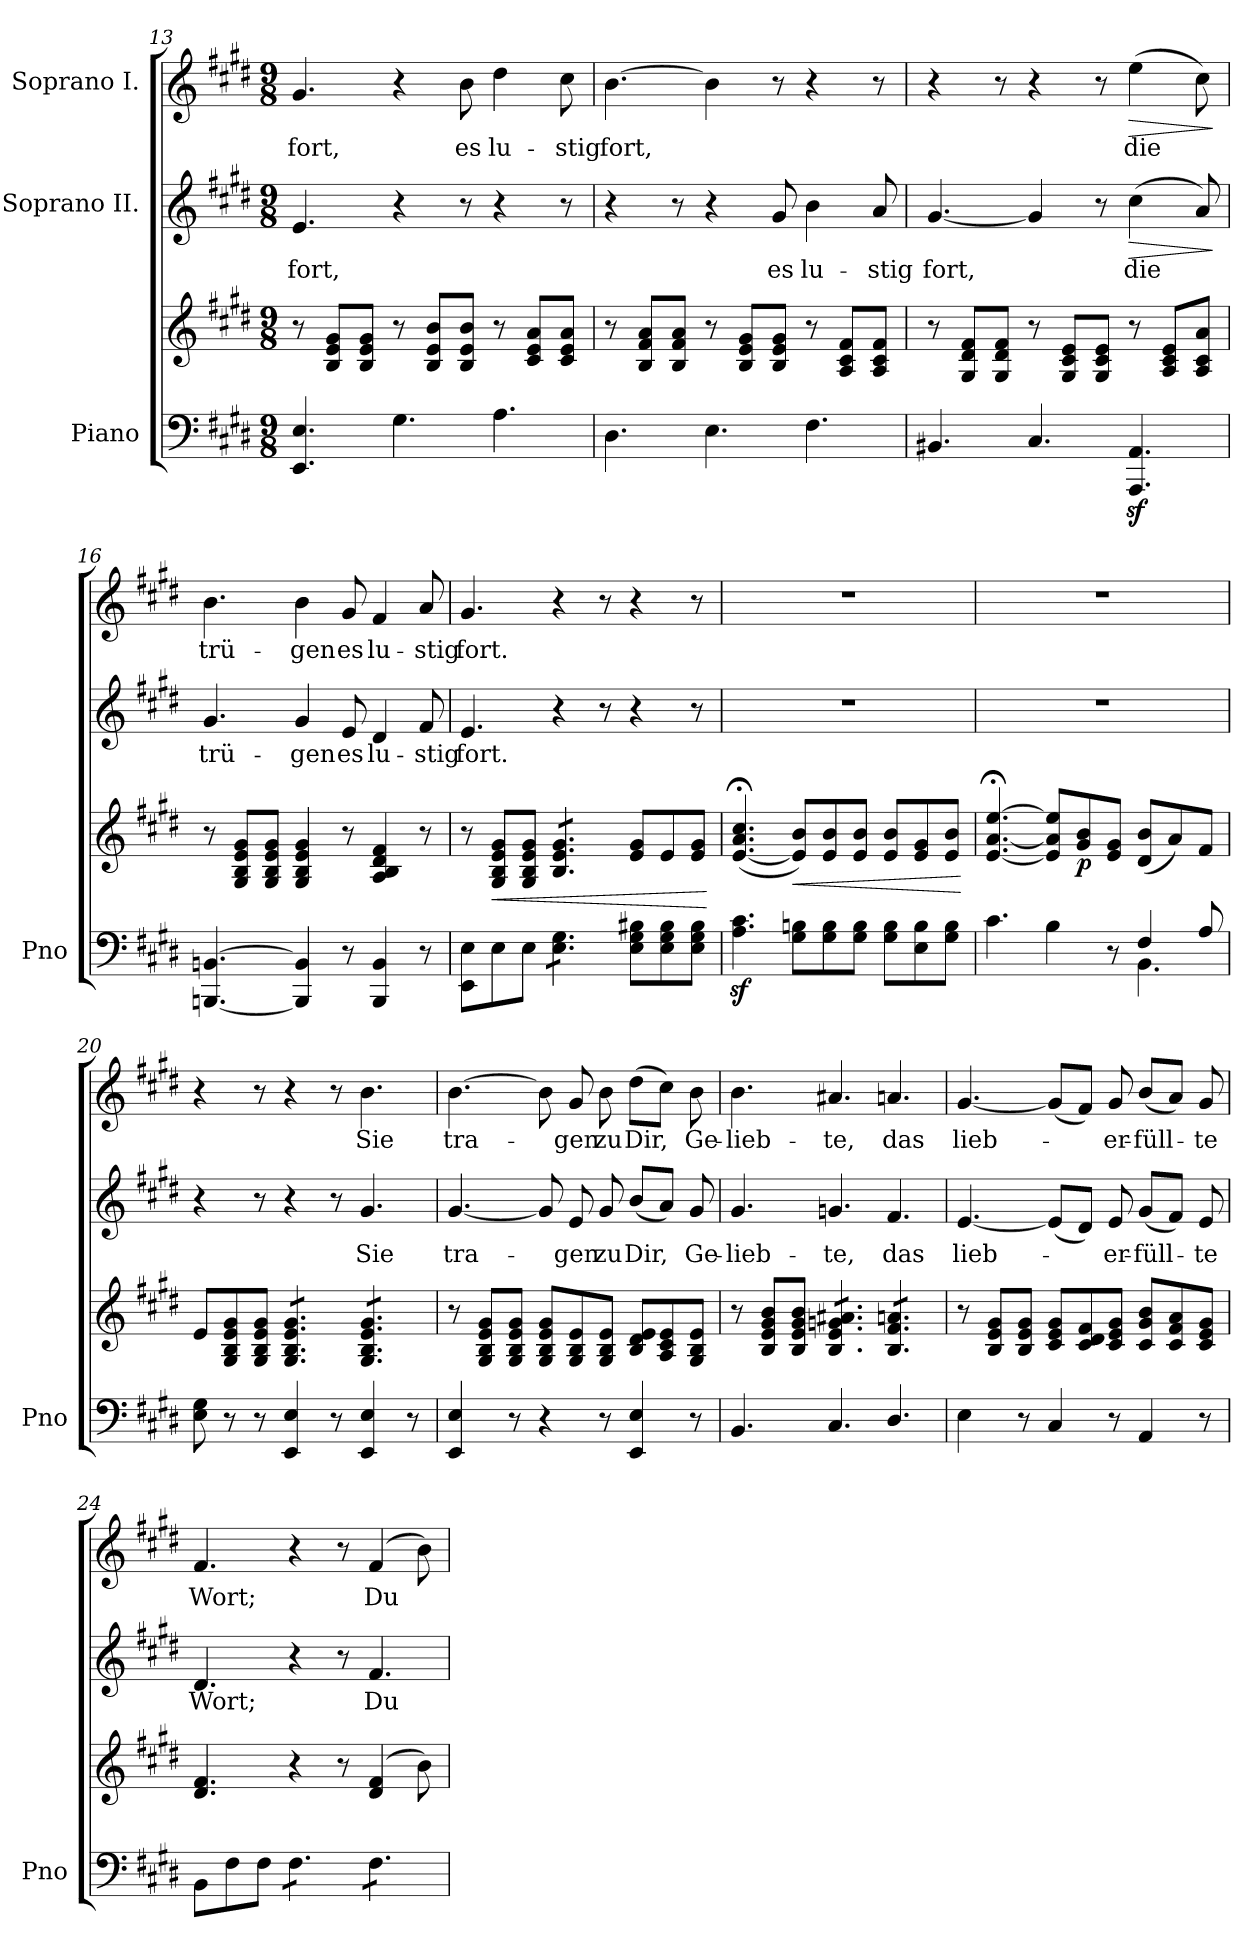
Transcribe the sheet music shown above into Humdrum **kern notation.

**kern	**kern	**dynam	**kern	**text	**dynam	**kern	**text	**dynam
*part3	*part3	*part3	*part2	*part2	*part2	*part1	*part1	*part1
*staff4	*staff3	*staff3/4	*staff2	*staff2	*staff2	*staff1	*staff1	*staff1
*I"Piano	*	*	*I"Soprano II.	*	*	*I"Soprano I.	*	*
*I'Pno	*	*	*	*	*	*	*	*
!!LO:PB:g=z
*clefF4	*clefG2	*	*clefG2	*	*	*clefG2	*	*
*k[f#c#g#d#]	*k[f#c#g#d#]	*	*k[f#c#g#d#]	*	*	*k[f#c#g#d#]	*	*
*M9/8	*M9/8	*	*M9/8	*	*	*M9/8	*	*
=13	=13	=13	=13	=13	=13	=13	=13	=13
!	!	!	!	!LO:LY:b	!	!	!LO:LY:b	!
4.EE/ 4.E/	8r	.	4.e/	fort,	.	4.g#/	fort,	.
.	8B/ 8e/ 8g#/L	.	.	.	.	.	.	.
.	8B/ 8e/ 8g#/J	.	.	.	.	.	.	.
4.G#\	8r	.	4r	.	.	4r	.	.
.	8B/ 8e/ 8b/L	.	.	.	.	.	.	.
!	!	!	!	!	!	!	!LO:LY:b	!
.	8B/ 8e/ 8b/J	.	8r	.	.	8b\	es	.
!	!	!	!	!	!	!	!LO:LY:b	!
4.A\	8r	.	4r	.	.	4dd#\	lu-	.
.	8c#/ 8e/ 8a/L	.	.	.	.	.	.	.
!	!	!	!	!	!	!	!LO:LY:b	!
.	8c#/ 8e/ 8a/J	.	8r	.	.	8cc#\	-stig	.
=14	=14	=14	=14	=14	=14	=14	=14	=14
!	!	!	!	!	!	!	!LO:LY:b	!
4.D#\	8r	.	4r	.	.	[4.b\	fort,	.
.	8B/ 8f#/ 8a/L	.	.	.	.	.	.	.
.	8B/ 8f#/ 8a/J	.	8r	.	.	.	.	.
4.E\	8r	.	4r	.	.	4b\]	.	.
.	8B/ 8e/ 8g#/L	.	.	.	.	.	.	.
!	!	!	!	!LO:LY:b	!	!	!	!
.	8B/ 8e/ 8g#/J	.	8g#/	es	.	8r	.	.
!	!	!	!	!LO:LY:b	!	!	!	!
4.F#\	8r	.	4b\	lu-	.	4r	.	.
.	8A/ 8c#/ 8f#/L	.	.	.	.	.	.	.
!	!	!	!	!LO:LY:b	!	!	!	!
.	8A/ 8c#/ 8f#/J	.	8a/	-stig	.	8r	.	.
=15	=15	=15	=15	=15	=15	=15	=15	=15
!	!	!	!	!LO:LY:b	!	!	!	!
4.BB#X/	8r	.	[4.g#/	-fort,	.	4r	.	.
.	8G#/ 8d#/ 8f#/L	.	.	.	.	.	.	.
.	8G#/ 8d#/ 8f#/J	.	.	.	.	8r	.	.
4.C#/	8r	.	4g#/]	.	.	4r	.	.
.	8G#/ 8c#/ 8e/L	.	.	.	.	.	.	.
.	8G#/ 8c#/ 8e/J	.	8r	.	.	8r	.	.
!	!	!	!	!LO:LY:b	!LO:HP:b	!	!LO:LY:b	!LO:HP:b
4.AAA/z> 4.AA/z>	8r	.	(>4cc#\	die	>	(>4ee\	die	>
.	8A/ 8c#/ 8e/L	.	.	.	.	.	.	.
.	8A/ 8c#/ 8a/J	.	8a/)	.	.	8cc#\)	.	.
.	.	.	.	.	]	.	.	]
!!LO:LB:g=z
=16	=16	=16	=16	=16	=16	=16	=16	=16
!	!	!	!	!LO:LY:b	!	!	!LO:LY:b	!
[4.BBBn/ [4.BBn/	8r	.	4.g#/	trü-	.	4.b\	trü-	.
.	8G#/ 8B/ 8e/ 8g#/L	.	.	.	.	.	.	.
.	8G#/ 8B/ 8e/ 8g#/J	.	.	.	.	.	.	.
!	!	!	!	!LO:LY:b	!	!	!LO:LY:b	!
4BBB/] 4BB/]	4G#/ 4B/ 4e/ 4g#/	.	4g#/	-gen	.	4b\	-gen	.
!	!	!	!	!LO:LY:b	!	!	!LO:LY:b	!
8r	8r	.	8e/	es	.	8g#/	es	.
!	!	!	!	!LO:LY:b	!	!	!LO:LY:b	!
4BBB/ 4BB/	4A/ 4B/ 4d#/ 4f#/	.	4d#/	lu-	.	4f#/	lu-	.
!	!	!	!	!LO:LY:b	!	!	!LO:LY:b	!
8r	8r	.	8f#/	-stig	.	8a/	-stig	.
=17	=17	=17	=17	=17	=17	=17	=17	=17
*	*	*	*	*	*	*MM138	*	*
!	!	!	!	!LO:LY:b	!	!	!LO:LY:b	!
8EE\ 8E\L	8r	.	4.e/	fort.	.	4.g#/	fort.	.
!	!	!LO:HP:b	!	!	!	!	!	!
8E\	8G#/ 8B/ 8e/ 8g#/L	<	.	.	.	.	.	.
8E\J	8G#/ 8B/ 8e/ 8g#/J	.	.	.	.	.	.	.
*tremolo	*	*	*	*	*	*	*	*
*	*tremolo	*	*	*	*	*	*	*
8E\ 8G#\L	8B/ 8e/ 8g#/L	.	4r	.	.	4r	.	.
8E\ 8G#\	8B/ 8e/ 8g#/	.	.	.	.	.	.	.
8E\ 8G#\J	8B/ 8e/ 8g#/J	.	8r	.	.	8r	.	.
*	*Xtremolo	*	*	*	*	*	*	*
*Xtremolo	*	*	*	*	*	*	*	*
8E\ 8G#\ 8B#X\L	8e/ 8g#/L	.	4r	.	.	4r	.	.
8E\ 8G#\ 8B#\	8e/	.	.	.	.	.	.	.
8E\ 8G#\ 8B#\J	8e/ 8g#/J	.	8r	.	.	8r	.	.
.	.	[	.	.	.	.	.	.
=18	=18	=18	=18	=18	=18	=18	=18	=18
4.A\z> 4.c#\z>	(>[4.e/;< 4.a/;< 4.cc#/;<	.	8%9r	.	.	8%9r	.	.
!	!	!LO:HP:b	!	!	!	!	!	!
8G#\ 8Bn\L	8e/] 8b/L)	<	.	.	.	.	.	.
8G#\ 8B\	8e/ 8b/	.	.	.	.	.	.	.
8G#\ 8B\J	8e/ 8b/J	.	.	.	.	.	.	.
8G#\ 8B\L	8e/ 8b/L	.	.	.	.	.	.	.
8E\ 8B\	8e/ 8g#/	.	.	.	.	.	.	.
8G#\ 8B\J	8e/ 8b/J	.	.	.	.	.	.	.
.	.	[	.	.	.	.	.	.
=19	=19	=19	=19	=19	=19	=19	=19	=19
*^	*	*	*	*	*	*	*	*
4.c#\	2.ryy	[4.e/;< [4.a/;< [4.ee/;<	.	8%9r	.	.	8%9r	.	.
4B\	.	8e/] 8a/] 8ee/]L	.	.	.	.	.	.	.
!	!	!	!LO:DY:b	!	!	!	!	!	!
.	.	8g#/ 8b/	p	.	.	.	.	.	.
8r	.	8e/ 8g#/J	.	.	.	.	.	.	.
4F#/	4.BB\	(>8d#/ 8b/L	.	.	.	.	.	.	.
.	.	8a/)	.	.	.	.	.	.	.
8A/	.	8f#/J	.	.	.	.	.	.	.
*v	*v	*	*	*	*	*	*	*	*
!!LO:LB:g=z
=20	=20	=20	=20	=20	=20	=20	=20	=20
8E\ 8G#\	8e/L	.	4r	.	.	4r	.	.
8r	8G#/ 8B/ 8e/ 8g#/	.	.	.	.	.	.	.
8r	8G#/ 8B/ 8e/ 8g#/J	.	8r	.	.	8r	.	.
*	*tremolo	*	*	*	*	*	*	*
4EE/ 4E/	8G#/ 8B/ 8e/ 8g#/L	.	4r	.	.	4r	.	.
.	8G#/ 8B/ 8e/ 8g#/	.	.	.	.	.	.	.
8r	8G#/ 8B/ 8e/ 8g#/J	.	8r	.	.	8r	.	.
!	!	!	!	!LO:LY:b	!	!	!LO:LY:b	!
4EE/ 4E/	8G#/ 8B/ 8e/ 8g#/L	.	4.g#/	Sie	.	4.b\	Sie	.
.	8G#/ 8B/ 8e/ 8g#/	.	.	.	.	.	.	.
8r	8G#/ 8B/ 8e/ 8g#/J	.	.	.	.	.	.	.
*	*Xtremolo	*	*	*	*	*	*	*
=21	=21	=21	=21	=21	=21	=21	=21	=21
!	!	!	!	!LO:LY:b	!	!	!LO:LY:b	!
4EE/ 4E/	8r	.	[4.g#/	tra-	.	[4.b\	tra-	.
.	8G#/ 8B/ 8e/ 8g#/L	.	.	.	.	.	.	.
8r	8G#/ 8B/ 8e/ 8g#/J	.	.	.	.	.	.	.
4r	8G#/ 8B/ 8e/ 8g#/L	.	8g#/]	.	.	8b\]	.	.
!	!	!	!	!LO:LY:b	!	!	!LO:LY:b	!
.	8G#/ 8B/ 8e/	.	8e/	-gen	.	8g#/	-gen	.
!	!	!	!	!LO:LY:b	!	!	!LO:LY:b	!
8r	8G#/ 8B/ 8e/J	.	8g#/	zu	.	8b\	zu	.
!	!	!	!	!LO:LY:b	!	!	!LO:LY:b	!
4EE/ 4E/	8B/ 8d#/ 8e/L	.	(<8b/L	Dir,	.	(>8dd#\L	Dir,	.
.	8A/ 8c#/ 8e/	.	8a/J)	.	.	8cc#\J)	.	.
!	!	!	!	!LO:LY:b	!	!	!LO:LY:b	!
8r	8G#/ 8B/ 8e/J	.	8g#/	Ge-	.	8b\	Ge-	.
=22	=22	=22	=22	=22	=22	=22	=22	=22
!	!	!	!	!LO:LY:b	!	!	!LO:LY:b	!
4.BB/	8r	.	4.g#/	-lieb-	.	4.b\	-lieb-	.
.	8B/ 8e/ 8g#/ 8b/L	.	.	.	.	.	.	.
.	8B/ 8e/ 8g#/ 8b/J	.	.	.	.	.	.	.
!	!	!	!	!LO:LY:b	!	!	!LO:LY:b	!
*	*tremolo	*	*	*	*	*	*	*
4.C#/	8B/ 8e/ 8gn/ 8a#X/L	.	4.gn/	-te,	.	4.a#X/	-te,	.
.	8B/ 8e/ 8gn/ 8a#X/	.	.	.	.	.	.	.
.	8B/ 8e/ 8gn/ 8a#X/J	.	.	.	.	.	.	.
!	!	!	!	!LO:LY:b	!	!	!LO:LY:b	!
4.D#/	8B/ 8f#/ 8an/L	.	4.f#/	das	.	4.an/	das	.
.	8B/ 8f#/ 8an/	.	.	.	.	.	.	.
.	8B/ 8f#/ 8an/J	.	.	.	.	.	.	.
*	*Xtremolo	*	*	*	*	*	*	*
!!LO:LB:g=z
=23	=23	=23	=23	=23	=23	=23	=23	=23
!	!	!	!	!LO:LY:b	!	!	!LO:LY:b	!
4E\	8r	.	[4.e/	-lieb-	.	[4.g#/	lieb-	.
.	8B/ 8e/ 8g#/L	.	.	.	.	.	.	.
8r	8B/ 8e/ 8g#/J	.	.	.	.	.	.	.
4C#/	8c#/ 8e/ 8g#/L	.	(<8e/L]	.	.	(<8g#/L]	.	.
.	8c#/ 8d#/ 8f#/	.	8d#/J)	.	.	8f#/J)	.	.
!	!	!	!	!LO:LY:b	!	!	!LO:LY:b	!
8r	8c#/ 8e/ 8g#/J	.	8e/	-er-	.	8g#/	-er-	.
!	!	!	!	!LO:LY:b	!	!	!LO:LY:b	!
4AA/	8c#/ 8g#/ 8b/L	.	(<8g#/L	-füll-	.	(<8b/L	-füll-	.
.	8c#/ 8f#/ 8a/	.	8f#/J)	.	.	8a/J)	.	.
!	!	!	!	!LO:LY:b	!	!	!LO:LY:b	!
8r	8c#/ 8e/ 8g#/J	.	8e/	-te	.	8g#/	-te	.
=24	=24	=24	=24	=24	=24	=24	=24	=24
*	*	*	*	*	*	*MM135	*	*
!	!	!	!	!LO:LY:b	!	!	!LO:LY:b	!
8BB\L	4.d#/ 4.f#/	.	4.d#/	Wort;	.	4.f#/	Wort;	.
8F#\	.	.	.	.	.	.	.	.
8F#\J	.	.	.	.	.	.	.	.
*tremolo	*	*	*	*	*	*	*	*
8F#\L	4r	.	4r	.	.	4r	.	.
8F#\	.	.	.	.	.	.	.	.
8F#\J	8r	.	8r	.	.	8r	.	.
!	!	!	!	!LO:LY:b	!	!	!LO:LY:b	!
8F#\L	(>4d#/ 4f#/	.	4.f#/	Du	.	(>4f#/	Du	.
8F#\	.	.	.	.	.	.	.	.
8F#\J	8b\)	.	.	.	.	8b\)	.	.
*Xtremolo	*	*	*	*	*	*	*	*
=	=	=	=	=	=	=	=	=
*-	*-	*-	*-	*-	*-	*-	*-	*-
